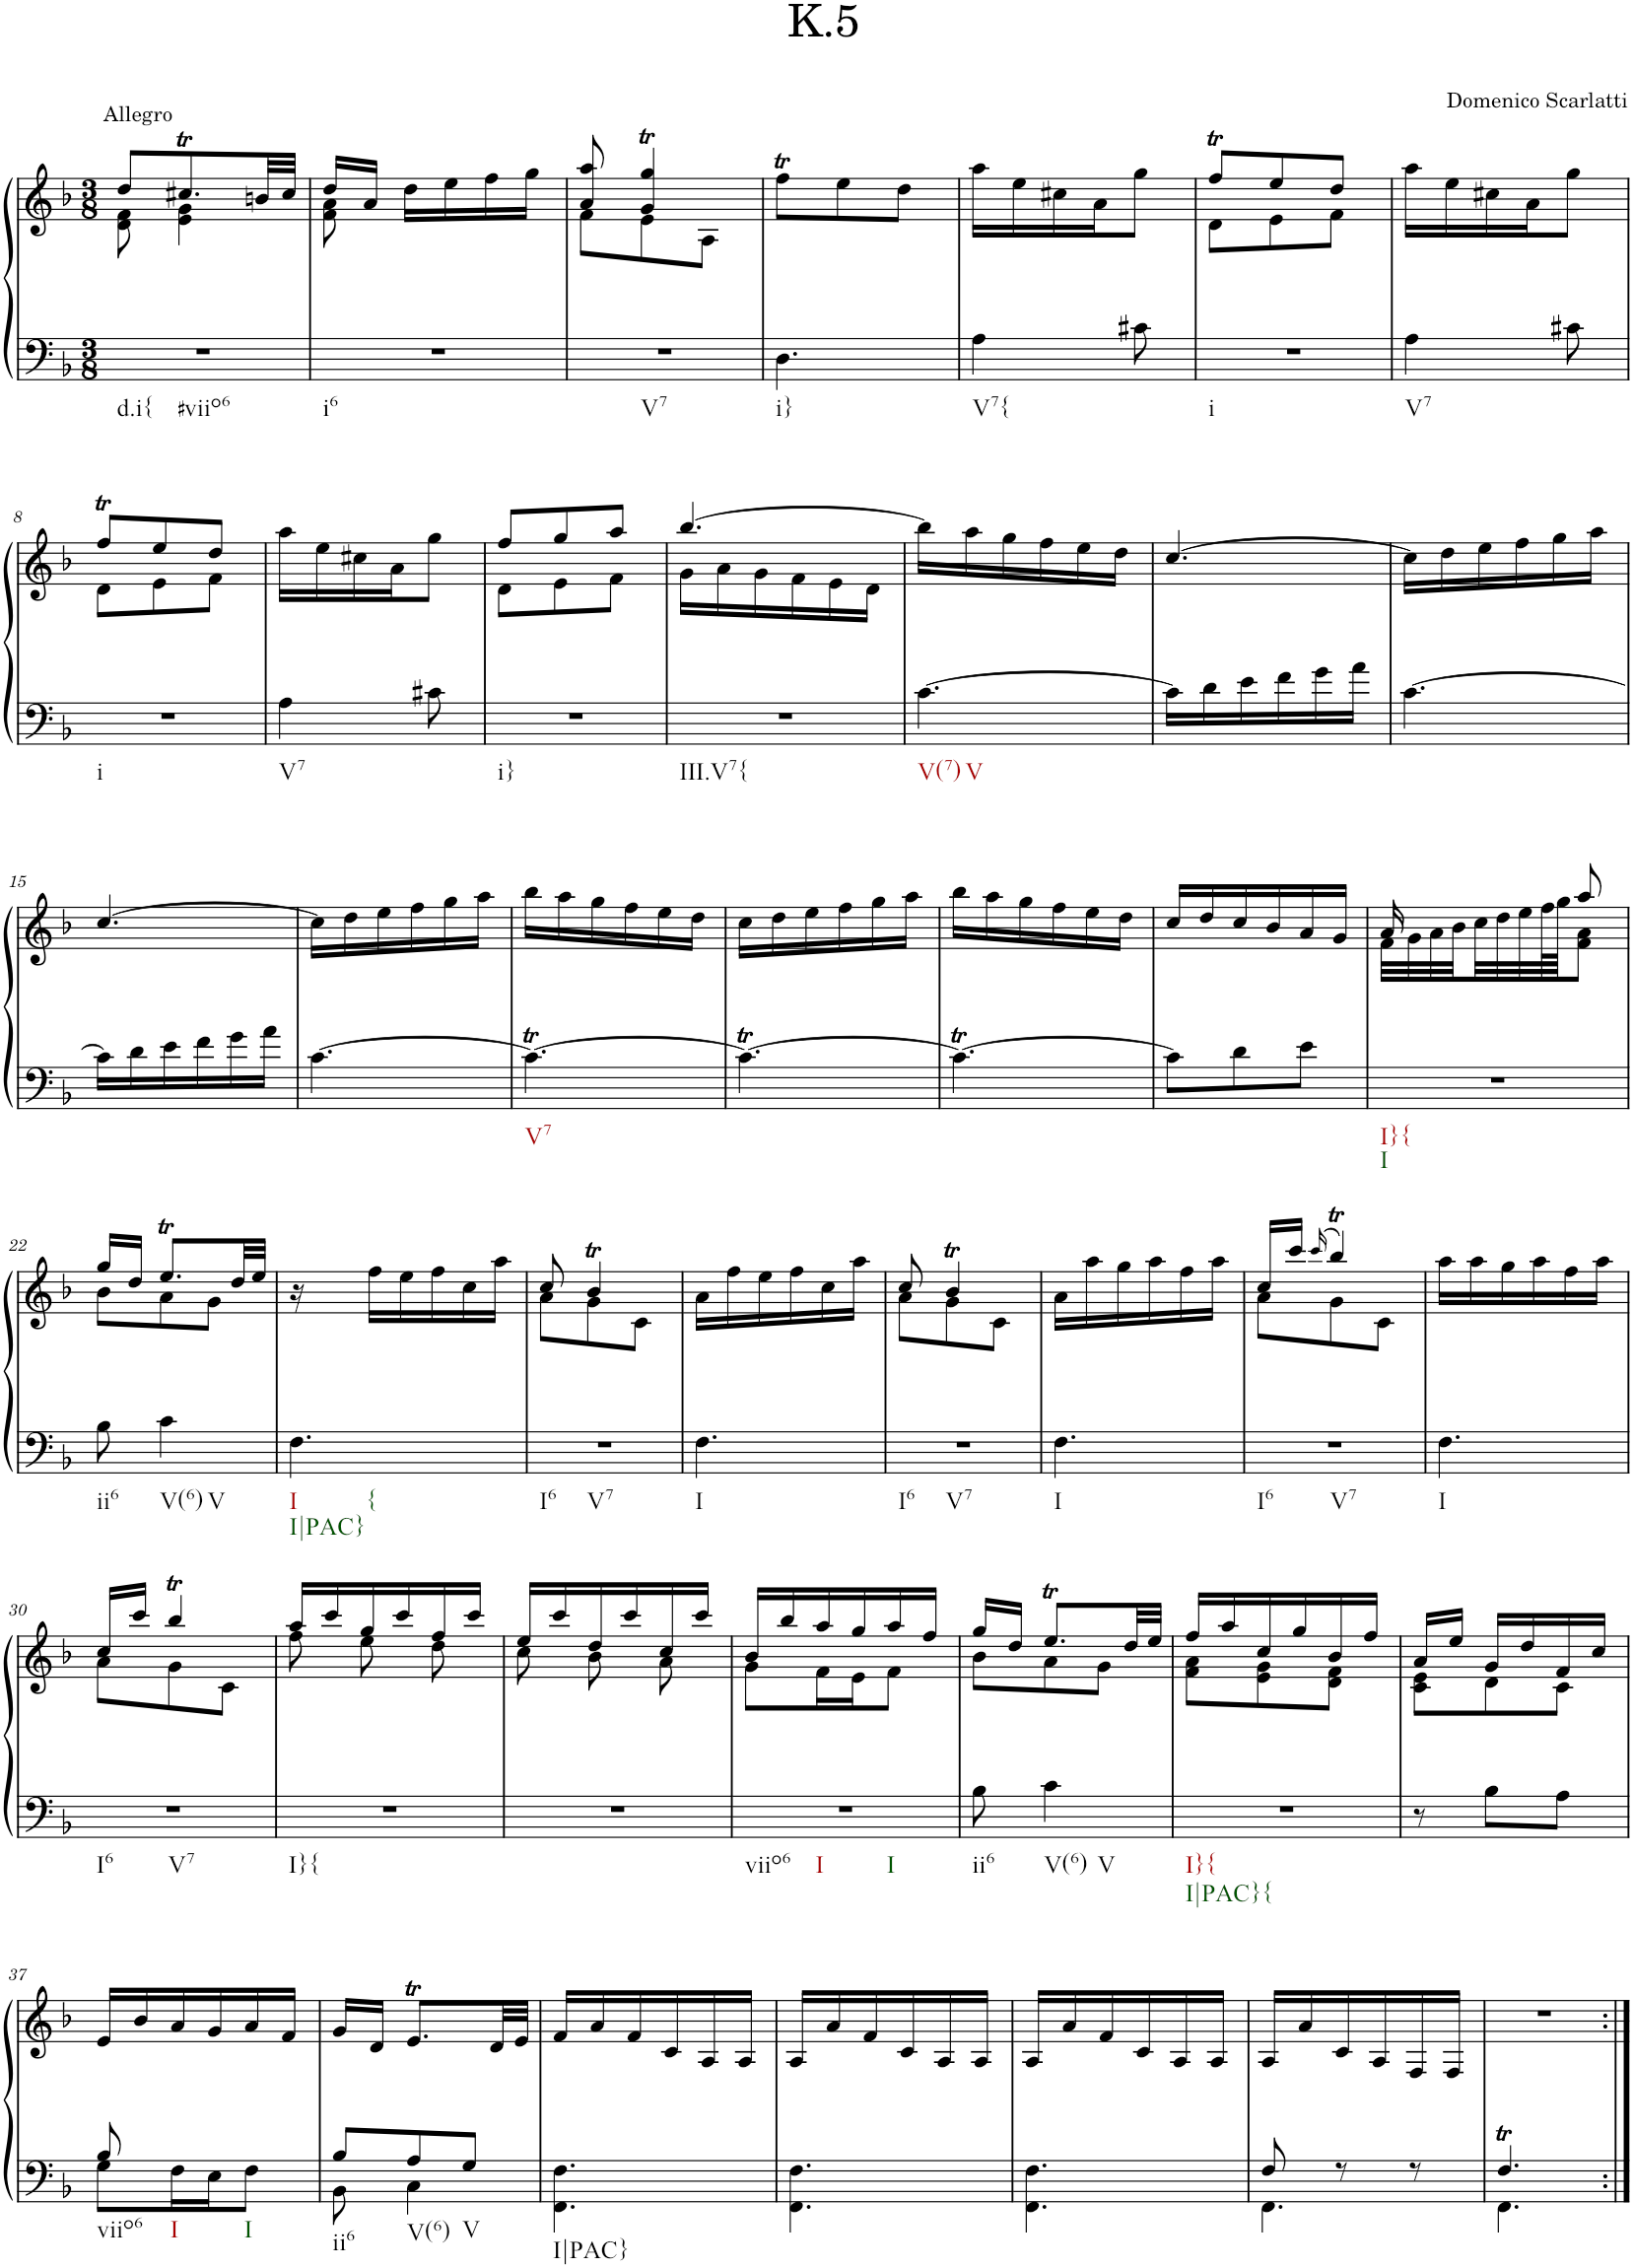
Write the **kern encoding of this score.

**kern	**kern
*part1	*part1
*staff2	*staff1
*I"Piano	*
*I'Pno.	*
*clefF4	*clefG2
*k[b-]	*k[b-]
*M3/8	*M3/8
=1	=1
*	*^
!	!LO:TX:a:t=Allegro	!
!LO:TX:b:t=d.i{	!	!
!LO:TX:b:t=#viio6	!	!
4.r	8dd/L	8d\ 8f\
.	8.cc#Xt/	4e\ 4g\
.	32bn/LL	.
.	32cc#/JJJ	.
=2	=2	=2
!LO:TX:b:t=i6	!	!
4.r	16dd/LL	8f\ 8a\
.	16a/JJ	.
.	16dd\LL	4ryy
.	16ee\	.
.	16ff\	.
.	16gg\JJ	.
=3	=3	=3
!LO:TX:b:t=V7	!	!
4.r	8a/ 8aa/	8f\L
.	4g/T 4gg/T	8e\
.	.	8A\J
=4	=4	=4
!LO:TX:b:t=i}	!	!
*	*v	*v
4.D\	8ffT\L
.	8ee\
.	8dd\J
=5	=5
!LO:TX:b:t=V7{	!
4A\	16aa\LL
.	16ee\
.	16cc#X\
.	16a\J
8c#X\	8gg\J
=6	=6
*	*^
!LO:TX:b:t=i	!	!
4.r	8ffT/L	8d\L
.	8ee/	8e\
.	8dd/J	8f\J
=7	=7	=7
!LO:TX:b:t=V7	!	!
*	*v	*v
4A\	16aa\LL
.	16ee\
.	16cc#X\
.	16a\J
8c#X\	8gg\J
!!LO:LB:g=z
=8	=8
*	*^
!LO:TX:b:t=i	!	!
4.r	8ffT/L	8d\L
.	8ee/	8e\
.	8dd/J	8f\J
=9	=9	=9
!LO:TX:b:t=V7	!	!
*	*v	*v
4A\	16aa\LL
.	16ee\
.	16cc#X\
.	16a\J
8c#X\	8gg\J
=10	=10
*	*^
!LO:TX:b:t=i}	!	!
4.r	8ff/L	8d\L
.	8gg/	8e\
.	8aa/J	8f\J
=11	=11	=11
!LO:TX:b:t=III.V7{	!	!
4.r	[4.bb-/	16g\LL
.	.	16a\
.	.	16g\
.	.	16f\
.	.	16e\
.	.	16d\JJ
=12	=12	=12
!LO:TX:b:t=V(7)	!	!
!LO:TX:b:t=V	!	!
*	*v	*v
[4.c\	16bb-\LL]
.	16aa\
.	16gg\
.	16ff\
.	16ee\
.	16dd\JJ
=13	=13
16c\LL]	[4.cc/
16d\	.
16e\	.
16f\	.
16g\	.
16a\JJ	.
=14	=14
[4.c\	16cc\LL]
.	16dd\
.	16ee\
.	16ff\
.	16gg\
.	16aa\JJ
!!LO:LB:g=z
=15	=15
16c\LL]	[4.cc/
16d\	.
16e\	.
16f\	.
16g\	.
16a\JJ	.
=16	=16
[4.c\	16cc\LL]
.	16dd\
.	16ee\
.	16ff\
.	16gg\
.	16aa\JJ
=17	=17
!LO:TX:b:t=V7	!
4.cT\_	16bb-\LL
.	16aa\
.	16gg\
.	16ff\
.	16ee\
.	16dd\JJ
=18	=18
4.cT\_	16cc\LL
.	16dd\
.	16ee\
.	16ff\
.	16gg\
.	16aa\JJ
=19	=19
4.cT\_	16bb-\LL
.	16aa\
.	16gg\
.	16ff\
.	16ee\
.	16dd\JJ
=20	=20
8c\L]	16cc/LL
.	16dd/
8d\	16cc/
.	16b-/
8e\J	16a/
.	16g/JJ
=21	=21
*	*^
!LO:TX:b:t=I}{	!	!
!LO:TX:b:t=I	!	!
4.r	16a/	32f\LLL
.	.	32g\
.	8.ryy	32a\
.	.	32b-\
.	.	32cc\
.	.	32dd\
.	.	32ee\
.	.	64ff\L
.	.	64gg\JJJ
.	8aa/	8f\ 8a\J
!!LO:LB:g=z	!!
=22	=22	=22
!LO:TX:b:t=ii6	!	!
8B-\	16gg/LL	8b-\L
.	16dd/JJ	.
!LO:TX:b:t=V(6)	!	!
!LO:TX:b:t=V	!	!
4c\	8.eet/L	8a\
.	.	8g\J
.	32dd/LL	.
.	32ee/JJJ	.
*	*v	*v
=23	=23
!LO:TX:b:t=I	!
!LO:TX:b:t=I|PAC}	!
!LO:TX:b:t={	!
4.F\	16r
.	16ff\LL
.	16ee\
.	16ff\
.	16cc\
.	16aa\JJ
=24	=24
*	*^
!LO:TX:b:t=I6	!	!
!LO:TX:b:t=V7	!	!
4.r	8cc/	8a\L
.	4b-T/	8g\
.	.	8c\J
=25	=25	=25
!LO:TX:b:t=I	!	!
*	*v	*v
4.F\	16a\LL
.	16ff\
.	16ee\
.	16ff\
.	16cc\
.	16aa\JJ
=26	=26
*	*^
!LO:TX:b:t=I6	!	!
!LO:TX:b:t=V7	!	!
4.r	8cc/	8a\L
.	4b-T/	8g\
.	.	8c\J
=27	=27	=27
!LO:TX:b:t=I	!	!
*	*v	*v
4.F\	16a\LL
.	16aa\
.	16gg\
.	16aa\
.	16ff\
.	16aa\JJ
=28	=28
*	*^
!LO:TX:b:t=I6	!	!
!LO:TX:b:t=V7	!	!
4.r	16cc/LL	8a\L
.	16ccc/JJ	.
.	(16qccc/	.
.	4bb-T/)	8g\
.	.	8c\J
=29	=29	=29
!LO:TX:b:t=I	!	!
*	*v	*v
4.F\	16aa\LL
.	16aa\
.	16gg\
.	16aa\
.	16ff\
.	16aa\JJ
!!LO:LB:g=z
=30	=30
*	*^
!LO:TX:b:t=I6	!	!
!LO:TX:b:t=V7	!	!
4.r	16cc/LL	8a\L
.	16ccc/JJ	.
.	4bb-T/	8g\
.	.	8c\J
=31	=31	=31
!LO:TX:b:t=I}{	!	!
4.r	16aa/LL	8ff\
.	16ccc/	.
.	16gg/	8ee\
.	16ccc/	.
.	16ff/	8dd\
.	16ccc/JJ	.
=32	=32	=32
4.r	16ee/LL	8cc\
.	16ccc/	.
.	16dd/	8b-\
.	16ccc/	.
.	16cc/	8a\
.	16ccc/JJ	.
=33	=33	=33
!LO:TX:b:t=viio6	!	!
!LO:TX:b:t=I	!	!
!LO:TX:b:t=I	!	!
4.r	16b-/LL	8g\L
.	16bb-/	.
.	16aa/	16f\L
.	16gg/	16e\J
.	16aa/	8f\J
.	16ff/JJ	.
=34	=34	=34
!LO:TX:b:t=ii6	!	!
8B-\	16gg/LL	8b-\L
.	16dd/JJ	.
!LO:TX:b:t=V(6)	!	!
!LO:TX:b:t=V	!	!
4c\	8.eet/L	8a\
.	.	8g\J
.	32dd/LL	.
.	32ee/JJJ	.
=35	=35	=35
!LO:TX:b:t=I}{	!	!
!LO:TX:b:t=I|PAC}{	!	!
4.r	16ff/LL	8f\ 8a\L
.	16aa/	.
.	16cc/	8e\ 8g\
.	16gg/	.
.	16b-/	8d\ 8f\J
.	16ff/JJ	.
=36	=36	=36
8r	16a/LL	8c\ 8e\L
.	16ee/JJ	.
8B-\L	16g/LL	8d\
.	16dd/	.
8A\J	16f/	8c\J
.	16cc/JJ	.
*	*v	*v
!!LO:LB:g=z
=37	=37
*^	*
!LO:TX:b:t=viio6	!	!
8B-/	8G\L	16e/LL
.	.	16b-/
!LO:TX:b:t=I	!	!
!LO:TX:b:t=I	!	!
4ryy	16F\L	16a/
.	16E\J	16g/
.	8F\J	16a/
.	.	16f/JJ
=38	=38	=38
!LO:TX:b:t=ii6	!	!
8B-/L	8BB-\	16g/LL
.	.	16d/JJ
!LO:TX:b:t=V(6)	!	!
8A/	4C\	8.et/L
!LO:TX:b:t=V	!	!
8G/J	.	.
.	.	32d/LL
.	.	32e/JJJ
*v	*v	*
=39	=39
!LO:TX:b:t=I|PAC}	!
4.FF\ 4.F\	16f/LL
.	16a/
.	16f/
.	16c/
.	16A/
.	16A/JJ
=40	=40
4.FF\ 4.F\	16A/LL
.	16a/
.	16f/
.	16c/
.	16A/
.	16A/JJ
=41	=41
4.FF\ 4.F\	16A/LL
.	16a/
.	16f/
.	16c/
.	16A/
.	16A/JJ
=42	=42
*^	*
8F/	4.FF\	16A/LL
.	.	16a/
8r	.	16c/
.	.	16A/
8r	.	16F/
.	.	16F/JJ
=43	=43	=43
4.FT/	4.FF\	4.r
*v	*v	*
=:|!	=:|!
*-	*-
